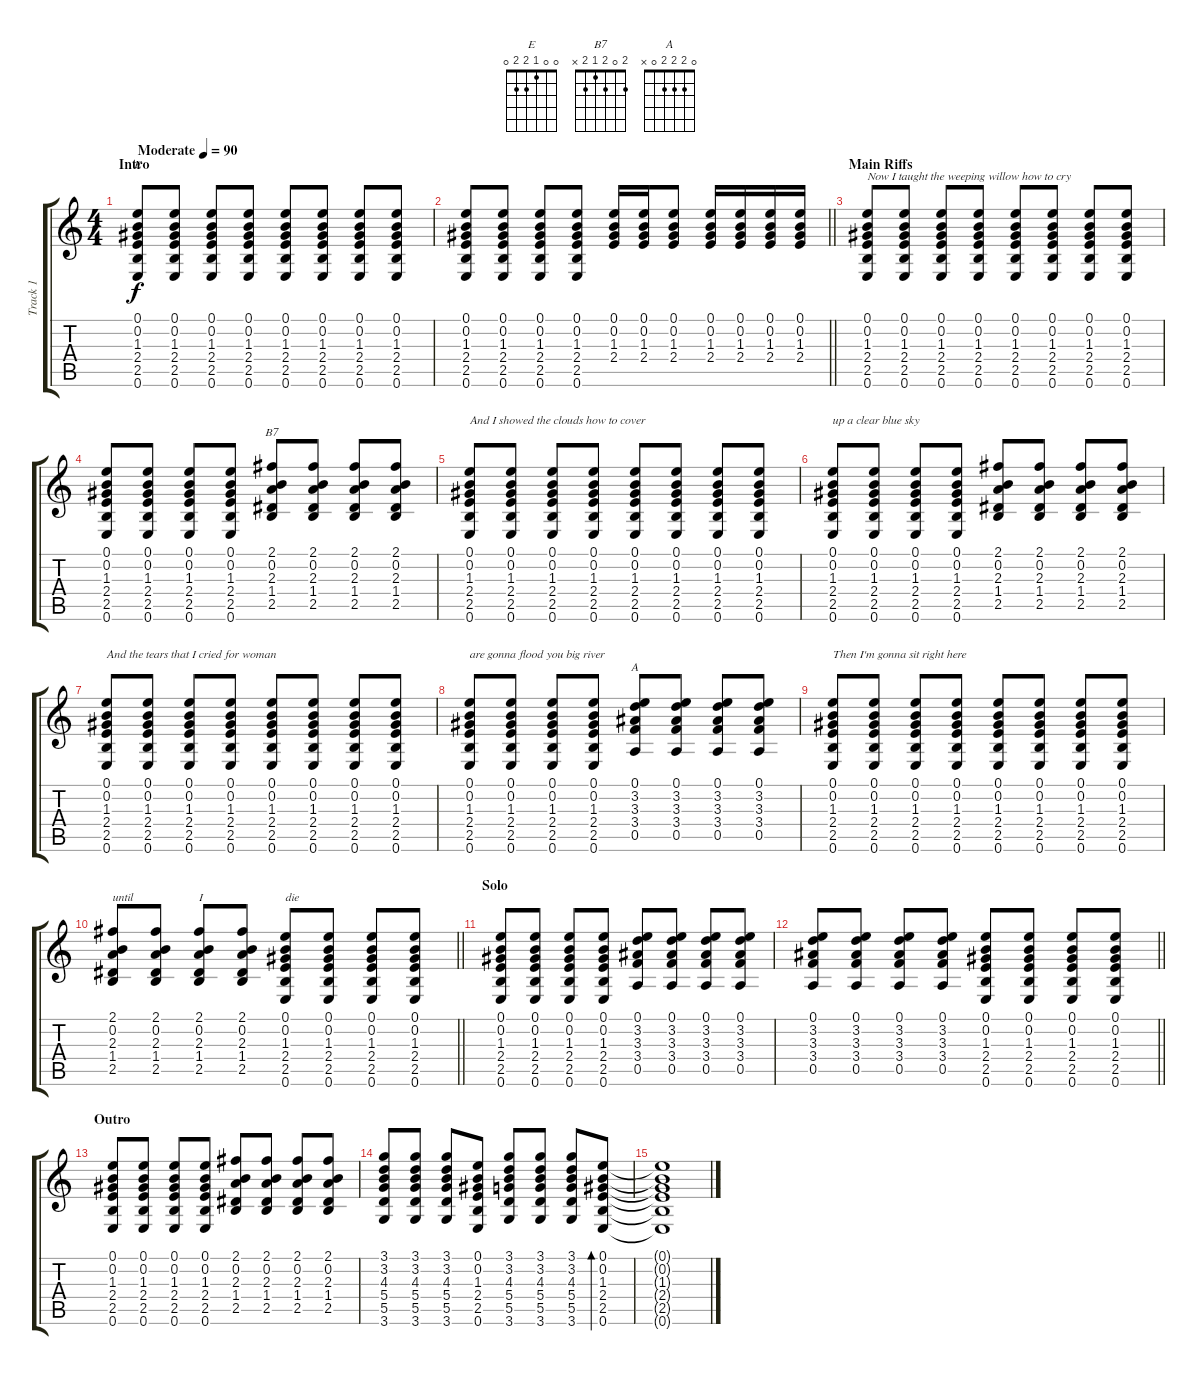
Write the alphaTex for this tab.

\track ("Track 1" "Track 1") {instrument acousticguitarsteel}
\staff {score tabs}
\tuning (E4 B3 G3 D3 A2 E2) {hide}
\chord ("E" 0 0 1 2 2 0)
\chord ("B7" 2 0 2 1 2 x)
\chord ("A" 0 2 2 2 0 x)
\ts (4 4)
\section ("" "Intro")
\tempo (90 "Moderate")
\clef g2
\ks c
(0.1 0.2 1.3 2.4 2.5 0.6).8{ch "E" dy f instrument acousticguitarsteel} (0.1 0.2 1.3 2.4 2.5 0.6).8 (0.1 0.2 1.3 2.4 2.5 0.6).8 (0.1 0.2 1.3 2.4 2.5 0.6).8 (0.1 0.2 1.3 2.4 2.5 0.6).8 (0.1 0.2 1.3 2.4 2.5 0.6).8 (0.1 0.2 1.3 2.4 2.5 0.6).8 (0.1 0.2 1.3 2.4 2.5 0.6).8 |
\barLineRight lightlight
(0.1 0.2 1.3 2.4 2.5 0.6).8 (0.1 0.2 1.3 2.4 2.5 0.6).8 (0.1 0.2 1.3 2.4 2.5 0.6).8 (0.1 0.2 1.3 2.4 2.5 0.6).8 (0.1 0.2 1.3 2.4).16 (0.1 0.2 1.3 2.4).16 (0.1 0.2 1.3 2.4).8 (0.1 0.2 1.3 2.4).16 (0.1 0.2 1.3 2.4).16 (0.1 0.2 1.3 2.4).16 (0.1 0.2 1.3 2.4).16 |
\section ("" "Main Riffs")
(0.1 0.2 1.3 2.4 2.5 0.6).8{txt "Now I taught the weeping willow how to cry"} (0.1 0.2 1.3 2.4 2.5 0.6).8 (0.1 0.2 1.3 2.4 2.5 0.6).8 (0.1 0.2 1.3 2.4 2.5 0.6).8 (0.1 0.2 1.3 2.4 2.5 0.6).8 (0.1 0.2 1.3 2.4 2.5 0.6).8 (0.1 0.2 1.3 2.4 2.5 0.6).8 (0.1 0.2 1.3 2.4 2.5 0.6).8 |
(0.1 0.2 1.3 2.4 2.5 0.6).8 (0.1 0.2 1.3 2.4 2.5 0.6).8 (0.1 0.2 1.3 2.4 2.5 0.6).8 (0.1 0.2 1.3 2.4 2.5 0.6).8 (2.1 0.2 2.3 1.4 2.5).8{ch "B7"} (2.1 0.2 2.3 1.4 2.5).8 (2.1 0.2 2.3 1.4 2.5).8 (2.1 0.2 2.3 1.4 2.5).8 |
(0.1 0.2 1.3 2.4 2.5 0.6).8{txt "And I showed the clouds how to cover"} (0.1 0.2 1.3 2.4 2.5 0.6).8 (0.1 0.2 1.3 2.4 2.5 0.6).8 (0.1 0.2 1.3 2.4 2.5 0.6).8 (0.1 0.2 1.3 2.4 2.5 0.6).8 (0.1 0.2 1.3 2.4 2.5 0.6).8 (0.1 0.2 1.3 2.4 2.5 0.6).8 (0.1 0.2 1.3 2.4 2.5 0.6).8 |
(0.1 0.2 1.3 2.4 2.5 0.6).8{txt "up a clear blue sky"} (0.1 0.2 1.3 2.4 2.5 0.6).8 (0.1 0.2 1.3 2.4 2.5 0.6).8 (0.1 0.2 1.3 2.4 2.5 0.6).8 (2.1 0.2 2.3 1.4 2.5).8 (2.1 0.2 2.3 1.4 2.5).8 (2.1 0.2 2.3 1.4 2.5).8 (2.1 0.2 2.3 1.4 2.5).8 |
(0.1 0.2 1.3 2.4 2.5 0.6).8{txt "And the tears that I cried for woman"} (0.1 0.2 1.3 2.4 2.5 0.6).8 (0.1 0.2 1.3 2.4 2.5 0.6).8 (0.1 0.2 1.3 2.4 2.5 0.6).8 (0.1 0.2 1.3 2.4 2.5 0.6).8 (0.1 0.2 1.3 2.4 2.5 0.6).8 (0.1 0.2 1.3 2.4 2.5 0.6).8 (0.1 0.2 1.3 2.4 2.5 0.6).8 |
(0.1 0.2 1.3 2.4 2.5 0.6).8{txt "are gonna flood you big river"} (0.1 0.2 1.3 2.4 2.5 0.6).8 (0.1 0.2 1.3 2.4 2.5 0.6).8 (0.1 0.2 1.3 2.4 2.5 0.6).8 (0.1 3.2 3.3 3.4 0.5).8{ch "A"} (0.1 3.2 3.3 3.4 0.5).8 (0.1 3.2 3.3 3.4 0.5).8 (0.1 3.2 3.3 3.4 0.5).8 |
(0.1 0.2 1.3 2.4 2.5 0.6).8{txt "Then I'm gonna sit right here"} (0.1 0.2 1.3 2.4 2.5 0.6).8 (0.1 0.2 1.3 2.4 2.5 0.6).8 (0.1 0.2 1.3 2.4 2.5 0.6).8 (0.1 0.2 1.3 2.4 2.5 0.6).8 (0.1 0.2 1.3 2.4 2.5 0.6).8 (0.1 0.2 1.3 2.4 2.5 0.6).8 (0.1 0.2 1.3 2.4 2.5 0.6).8 |
\barLineRight lightlight
(2.1 0.2 2.3 1.4 2.5).8{txt "until"} (2.1 0.2 2.3 1.4 2.5).8 (2.1 0.2 2.3 1.4 2.5).8{txt "I"} (2.1 0.2 2.3 1.4 2.5).8 (0.1 0.2 1.3 2.4 2.5 0.6).8{txt "die"} (0.1 0.2 1.3 2.4 2.5 0.6).8 (0.1 0.2 1.3 2.4 2.5 0.6).8 (0.1 0.2 1.3 2.4 2.5 0.6).8 |
\section ("" "Solo")
(0.1 0.2 1.3 2.4 2.5 0.6).8 (0.1 0.2 1.3 2.4 2.5 0.6).8 (0.1 0.2 1.3 2.4 2.5 0.6).8 (0.1 0.2 1.3 2.4 2.5 0.6).8 (0.1 3.2 3.3 3.4 0.5).8 (0.1 3.2 3.3 3.4 0.5).8 (0.1 3.2 3.3 3.4 0.5).8 (0.1 3.2 3.3 3.4 0.5).8 |
\barLineRight lightlight
(0.1 3.2 3.3 3.4 0.5).8 (0.1 3.2 3.3 3.4 0.5).8 (0.1 3.2 3.3 3.4 0.5).8 (0.1 3.2 3.3 3.4 0.5).8 (0.1 0.2 1.3 2.4 2.5 0.6).8 (0.1 0.2 1.3 2.4 2.5 0.6).8 (0.1 0.2 1.3 2.4 2.5 0.6).8 (0.1 0.2 1.3 2.4 2.5 0.6).8 |
\section ("" "Outro")
(0.1 0.2 1.3 2.4 2.5 0.6).8 (0.1 0.2 1.3 2.4 2.5 0.6).8 (0.1 0.2 1.3 2.4 2.5 0.6).8 (0.1 0.2 1.3 2.4 2.5 0.6).8 (2.1 0.2 2.3 1.4 2.5).8 (2.1 0.2 2.3 1.4 2.5).8 (2.1 0.2 2.3 1.4 2.5).8 (2.1 0.2 2.3 1.4 2.5).8 |
(3.1 3.2 4.3 5.4 5.5 3.6).8 (3.1 3.2 4.3 5.4 5.5 3.6).8 (3.1 3.2 4.3 5.4 5.5 3.6).8 (0.1 0.2 1.3 2.4 2.5 0.6).8 (3.1 3.2 4.3 5.4 5.5 3.6).8 (3.1 3.2 4.3 5.4 5.5 3.6).8 (3.1 3.2 4.3 5.4 5.5 3.6).8 (0.1 0.2 1.3 2.4 2.5 0.6).8{bd 240} |
(0.1{t} 0.2{t} 1.3{t} 2.4{t} 2.5{t} 0.6{t}).1
